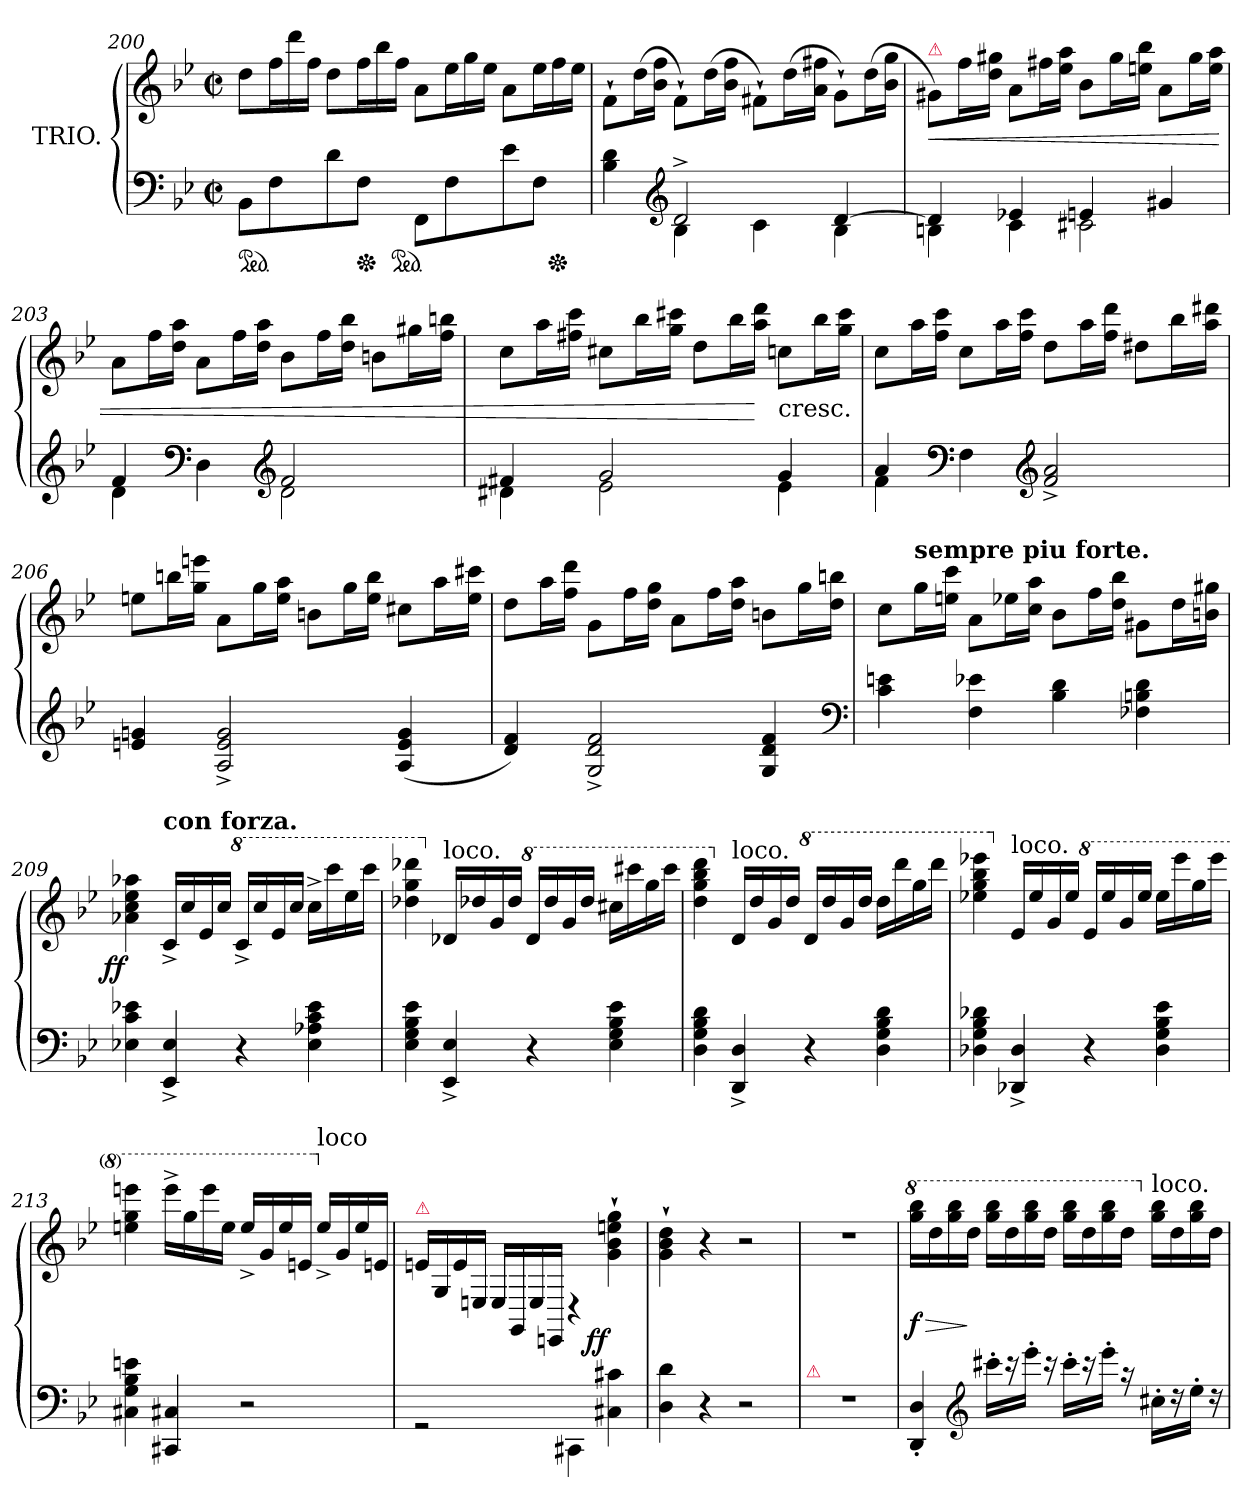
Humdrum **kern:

**kern	**kern	**dynam
*part1	*part1	*part1
*staff2	*staff1	*staff1/2
*I"TRIO.	*	*
*clefF4	*clefG2	*
*k[b-e-]	*k[b-e-]	*
*g:	*g:	*
*M2/2	*M2/2	*
*met(c|)	*met(c|)	*
*ped	*	*
=200	=200	=200
8BB-L	8ddL	.
*	*Xtuplet	*
8F	24ffL	.
.	24ddd	.
.	24ffJJ	.
8d	8ddL	.
*Xped	*	*
8FJ	24ffL	.
.	24bb-	.
*ped	*	*
.	24ffJJ	.
8FFL	8aL	.
8F	24ee-L	.
.	24gg	.
.	24ee-JJ	.
8e-	8aL	.
8FJ	24ee-L	.
*Xped	*	*
.	24ff	.
.	24ee-JJ	.
=201	=201	=201
*^	*	*
4B- 4d	4rgyy	8f`>L	.
.	.	(>16ddL	.
.	.	16b- 16ffJJ	.
*clefG2	*	*	*
2d^>	4B-	8f`>L)	.
.	.	(16ddL	.
.	.	16b- 16ffJJ	.
.	4c	8f#X`>L)	.
.	.	(16ddL	.
.	.	16a 16ff#XJJ	.
[4d	4B-	8g`>L)	.
.	.	(>16ddL	.
.	.	16b- 16ggJJ	.
=202	=202	=202	=202
!	!	!LO:TX:a:color=crimson:t=⚠	!
4d]	4Bn	8g#XL)	<
.	.	16ffL	.
.	.	16dd 16gg#XJJ	.
4e-X	4c	8aL	.
.	.	16ff#XL	.
.	.	16ee- 16aaJJ	.
4en	2c#X	8b-L	.
.	.	16gg#L	.
.	.	16een 16bb-JJ	.
4g#X	.	8aL	.
.	.	16gg#L	.
.	.	16ee 16aaJJ	.
=203	=203	=203	=203
4f	4d	8aL	.
.	.	16ffL	.
.	.	16dd 16aaJJ	.
*clefF4	*	*	*
4D\	4ryy	8aL	.
*clefG2	*	*	*
.	.	16ffL	.
.	.	16dd 16aaJJ	.
2f	2d	8b-L	.
.	.	16ffL	.
.	.	16dd 16bb-JJ	.
.	.	8bnL	.
.	.	16gg#XL	.
.	.	16ff 16bbnJJ	.
=204	=204	=204	=204
4f#X	4d#X	8ccL	.
.	.	16aaL	.
.	.	16ff#X 16cccJJ	.
2g	2e-	8cc#XL	.
.	.	16bb-L	.
.	.	16gg 16ccc#XJJ	.
.	.	8ddL	.
.	.	16bb-L	.
.	.	16aa 16dddJJ	[
!	!	!LO:TX:c:t=cresc.	!
4g	4e-	8ccnL	.
.	.	16bb-L	.
.	.	16gg 16ccc#JJ	.
=205	=205	=205	=205
4a/	4f\	8ccL	.
.	.	16aaL	.
.	.	16ff 16cccJJ	.
*clefF4	*	*	*
4F\	4ryy	8ccL	.
*clefG2	*	*	*
.	.	16aaL	.
.	.	16ff 16cccJJ	.
2f^> 2a^>	2ryy	8ddL	.
.	.	16aaL	.
.	.	16ff 16dddJJ	.
.	.	8dd#XL	.
.	.	16bb-L	.
.	.	16aa 16ddd#XJJ	.
*v	*v	*	*
=206	=206	=206
4en 4gn	8eenL	.
.	16bbnL	.
.	16gg 16eeenJJ	.
2A^> 2e^> 2g^>	8aL	.
.	16ggL	.
.	16ee 16aaJJ	.
.	8bnL	.
.	16ggL	.
.	16ee 16bbJJ	.
(<4A 4e 4g	8cc#XL	.
.	16aaL	.
.	16ee 16ccc#XJJ	.
=207	=207	=207
4d 4f)	8ddL	.
.	16aaL	.
.	16ff 16dddJJ	.
2G^> 2d^> 2f^>	8gL	.
.	16ffL	.
.	16dd 16ggJJ	.
.	8aL	.
.	16ffL	.
.	16dd 16aaJJ	.
4G 4d 4f	8bnL	.
.	16ggL	.
.	16dd 16bbnJJ	.
*clefF4	*	*
=208	=208	=208
4c 4en	8ccL	.
!	!LO:TX:a:B:t=sempre piu forte.	!
.	16ggL	.
.	16een 16cccJJ	.
4F 4e-X	8aL	.
.	16ee-XL	.
.	16cc 16aaJJ	.
4B- 4d	8b-L	.
.	16ffL	.
.	16dd 16bb-JJ	.
4F-X 4Bn 4d	8g#XL	.
.	16ddL	.
.	16bn 16gg#XJJ	.
=209	=209	=209
!	!	!LO:DY:rj
4E-X 4c 4e-X	4a-X 4cc 4ee- 4aa-X	ff
!	!LO:TX:a:B:t=con forza.	!
4EE-^> 4E-^>	16c^>LL	.
.	16cc	.
.	16e-	.
.	16ccJJ	.
*	*8va	*
4r	16cc^>LL	.
.	16ccc	.
.	16ee-	.
.	16cccJJ	.
4E- 4A-X 4c 4e-	16ccc^<LL	.
.	16cccc	.
.	16eee-	.
.	16ccccJJ	.
=210	=210	=210
4E- 4G 4B- 4e-	4ddd-X\ 4ggg\ 4dddd-X\	.
*	*X8va	*
!	!LO:TX:a:t=loco.	!
4EE-^> 4E-^>	16d-XLL	.
.	16dd-X	.
.	16g	.
.	16dd-JJ	.
*	*8va	*
4r	16dd-LL	.
.	16ddd-	.
.	16gg	.
.	16ddd-JJ	.
4E- 4G 4B- 4e-	16ccc#XLL	.
.	16cccc#X	.
.	16ggg	.
.	16cccc#JJ	.
=211	=211	=211
4D 4G 4B- 4d	4ddd 4ggg 4bbb- 4dddd	.
*	*X8va	*
!	!LO:TX:a:t=loco.	!
4DD^> 4D^>	16dLL	.
.	16dd	.
.	16g	.
.	16ddJJ	.
*	*8va	*
4r	16ddLL	.
.	16ddd	.
.	16gg	.
.	16dddJJ	.
4D 4G 4B- 4d	16dddLL	.
.	16dddd	.
.	16ggg	.
.	16ddddJJ	.
=212	=212	=212
4D-X 4G 4B- 4d-X	4eee-X 4ggg 4bbb- 4eeee-X	.
*	*X8va	*
!	!LO:TX:a:t=loco.	!
4DD-X^> 4D-^>	16e-/LL	.
.	16ee-	.
.	16g	.
.	16ee-JJ	.
*	*8va	*
4r	16ee-/LL	.
.	16eee-	.
.	16gg	.
.	16eee-JJ	.
4D- 4G 4B- 4e-	16eee-LL	.
.	16eeee-	.
.	16ggg	.
.	16eeee-JJ	.
=213	=213	=213
4C#X 4G 4B- 4en	4eeen 4ggg 4eeeen	.
4CC#X 4C#X	16eeee^<LL	.
.	16ggg	.
.	16eeee	.
.	16eeeJJ	.
2r	16eee^<LL	.
.	16gg	.
.	16eee	.
.	16eenJJ	.
*	*X8va	*
!	!LO:TX:a:t=loco	!
.	16ee^<LL	.
.	16g	.
.	16ee	.
.	16enJJ	.
=214	=214	=214
!	!LO:TX:a:color=crimson:t=⚠	!
2rGG	16en\LL	.
.	16G/	.
.	16e\	.
.	16En/JJ	.
.	16E/LL	.
.	16GG/	.
.	16E/	.
.	16EEn/JJ	.
4CC#X\	4rD	.
!	!	!LO:DY:rj
4C#X 4c#X	4g`> 4b-`> 4een`> 4gg`>	ff
=215	=215	=215
4D 4d	4g`> 4b-`> 4dd`>	.
4r	4r	.
2r	2r	.
=216	=216	=216
!LO:TX:a:color=crimson:t=⚠	!	!
1rF	1rdd	.
=217	=217	=217
*	*8va	*
4DD'< 4D'<	16ggg 16bbb-LL	> f
.	16ddd	.
.	16ggg 16bbb-	.
.	16dddJJ	]
*clefG2	*	*
16ccc#X'LL	16ggg 16bbb-LL	.
16rccc	16ddd	.
16eee-'JJ	16ggg 16bbb-	.
16rccc	16dddJJ	.
16ccc#'LL	16ggg 16bbb-LL	.
16rccc	16ddd	.
16eee-'JJ	16ggg 16bbb-	.
16raa	16dddJJ	.
*	*X8va	*
!	!LO:TX:a:t=loco.	!
16cc#X'LL	16gg 16bb-LL	.
16rdd	16dd	.
16ee-'JJ	16gg 16bb-	.
16rdd	16ddJJ	.
=	=	=
*-	*-	*-
